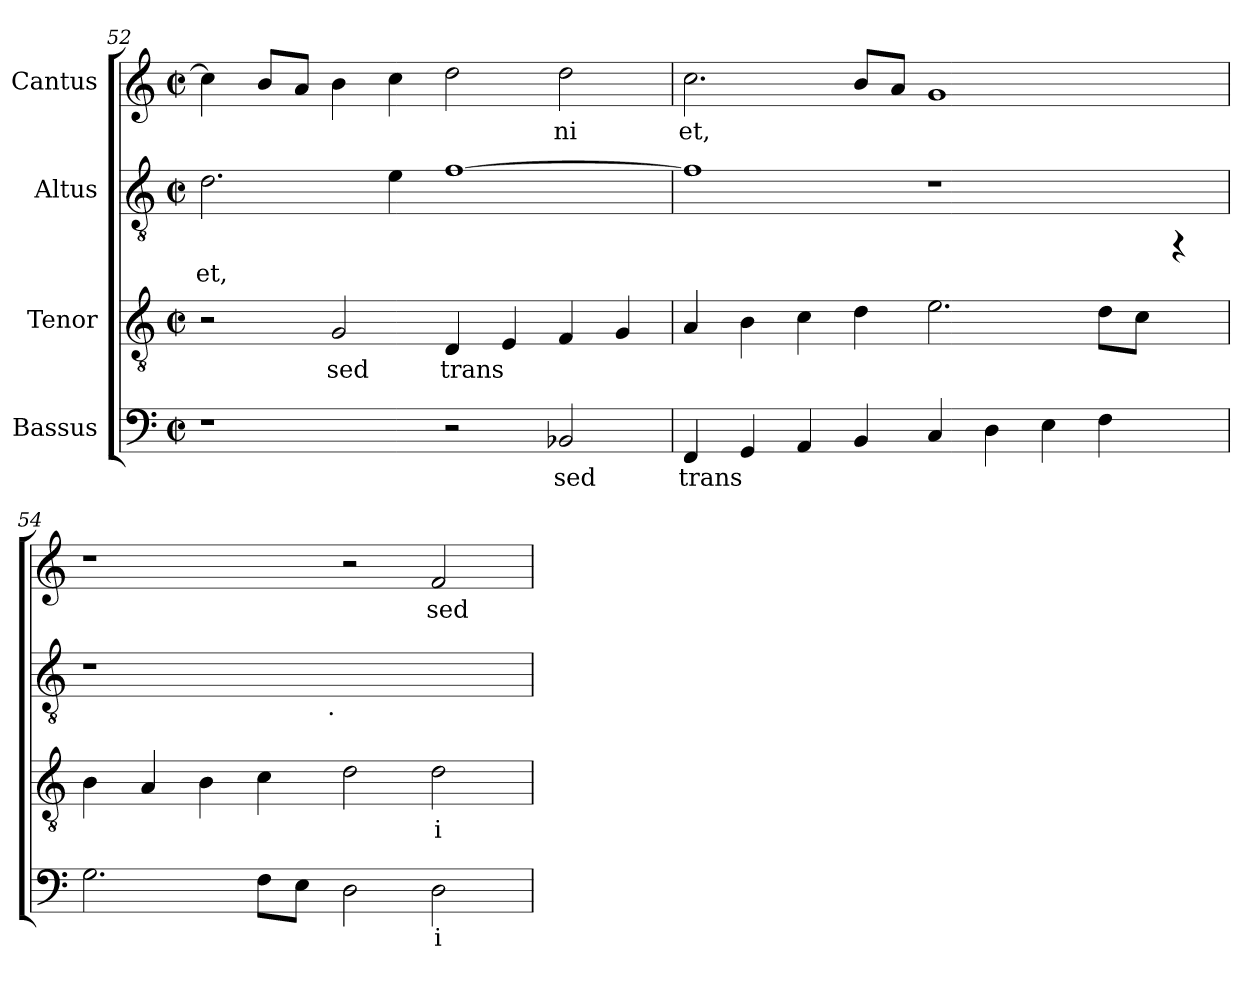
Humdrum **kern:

**kern	**text	**kern	**text	**kern	**text	**kern	**text
*part4	*part4	*part3	*part3	*part2	*part2	*part1	*part1
*staff4	*staff4	*staff3	*staff3	*staff2	*staff2	*staff1	*staff1
*I"Bassus	*	*I"Tenor	*	*I"Altus	*	*I"Cantus	*
*clefF4	*	*clefGv2	*	*clefGv2	*	*clefG2	*
*k[]	*	*k[]	*	*k[]	*	*k[]	*
*C:	*	*C:	*	*C:	*	*C:	*
*M2/2	*	*M2/2	*	*M2/2	*	*M2/2	*
*met(c|)	*	*met(c|)	*	*met(c|)	*	*met(c|)	*
=52	=52	=52	=52	=52	=52	=52	=52
!	!	!	!	!	!LO:LY:b:cj	!	!LO:LY:b:cj
1r	.	2r	.	2.d\	-et,	4cc\]	.
!	!	!	!	!	!	!	!LO:LY:b:cj
.	.	.	.	.	.	8b/L	.
!	!	!	!	!	!	!	!LO:LY:b:cj
.	.	.	.	.	.	8a/J	.
!	!	!	!LO:LY:b:cj	!	!	!	!LO:LY:b:cj
.	.	2G/	sed	.	.	4b\	.
!	!	!	!	!	!LO:LY:b:cj	!	!LO:LY:b:cj
.	.	.	.	4e\	.	4cc\	.
!	!	!	!LO:LY:b:cj	!	!LO:LY:b:cj	!	!LO:LY:b:cj
2r	.	4D/	trans	[>1f	.	2dd\	.
!	!	!	!LO:LY:b:cj	!	!	!	!
.	.	4E/	.	.	.	.	.
!	!LO:LY:b:cj	!	!LO:LY:b:cj	!	!	!	!LO:LY:b:cj
2BB-X/	sed	4F/	.	.	.	2dd\	ni
!	!	!	!LO:LY:b:cj	!	!	!	!
.	.	4G/	.	.	.	.	.
=53	=53	=53	=53	=53	=53	=53	=53
!	!LO:LY:b:cj	!	!LO:LY:b:cj	!	!LO:LY:b:cj	!	!LO:LY:b:cj
4FF/	trans-	4A/	.	1f]	.	2.cc\	et,
!	!LO:LY:b:cj	!	!LO:LY:b:cj	!	!	!	!
4GG/	--	4B\	.	.	.	.	.
!	!LO:LY:b:cj	!	!LO:LY:b:cj	!	!	!	!
4AA/	--	4c\	.	.	.	.	.
!	!LO:LY:b:cj	!	!LO:LY:b:cj	!	!	!	!LO:LY:b:cj
4BB/	--	4d\	.	.	.	8b/L	.
!	!	!	!	!	!	!	!LO:LY:b:cj
.	.	.	.	.	.	8a/J	.
!	!LO:LY:b:cj	!	!LO:LY:b:cj	!	!	!	!LO:LY:b:cj
4C/	--	2.e\	.	1r	.	1g	.
!	!LO:LY:b:cj	!	!	!	!	!	!
4D\	--	.	.	.	.	.	.
!	!LO:LY:b:cj	!	!	!	!	!	!
4E\	--	.	.	.	.	.	.
!	!LO:LY:b:cj	!	!LO:LY:b:cj	!	!	!	!
4F\	--	8d\L	.	.	.	.	.
!	!	!	!LO:LY:b:cj	!	!	!	!
.	.	8c\J	.	.	.	.	.
4ryy	.	4ryy	.	4rFF	.	4ryy	.
=54	=54	=54	=54	=54	=54	=54	=54
!	!LO:LY:b:cj	!	!LO:LY:b:cj	!	!	!	!
*	*	*	*	*^	*	*	*
2.G\	--	4B\	.	1r	2ryy	.	1r	.
!	!	!	!LO:LY:b:cj	!	!	!	!	!
.	.	4A/	.	.	.	.	.	.
!	!	!	!LO:LY:b:cj	!	!	!	!	!
.	.	4B\	.	.	4...ryy	.	.	.
!	!LO:LY:b:cj	!	!LO:LY:b:cj	!	!	!	!	!
8F\L	--	4c\	.	.	.	.	.	.
!	!LO:LY:b:cj	!	!	!	!	!	!	!
8E\J	--	.	.	.	.	.	.	.
!	!	!	!	!	!LO:TX:b:t=.	!	!	!
.	.	.	.	.	1ryy	.	.	.
!	!LO:LY:b:cj	!	!LO:LY:b:cj	!	!	!	!	!
2D\	--	2d\	.	1ryy	.	.	2r	.
!	!LO:LY:b:cj	!	!LO:LY:b:cj	!	!	!	!	!LO:LY:b:cj
2D\	-i-	2d\	i	.	.	.	2f/	sed
.	.	.	.	.	32ryy	.	.	.
*	*	*	*	*v	*v	*	*	*
=	=	=	=	=	=	=	=
*-	*-	*-	*-	*-	*-	*-	*-
